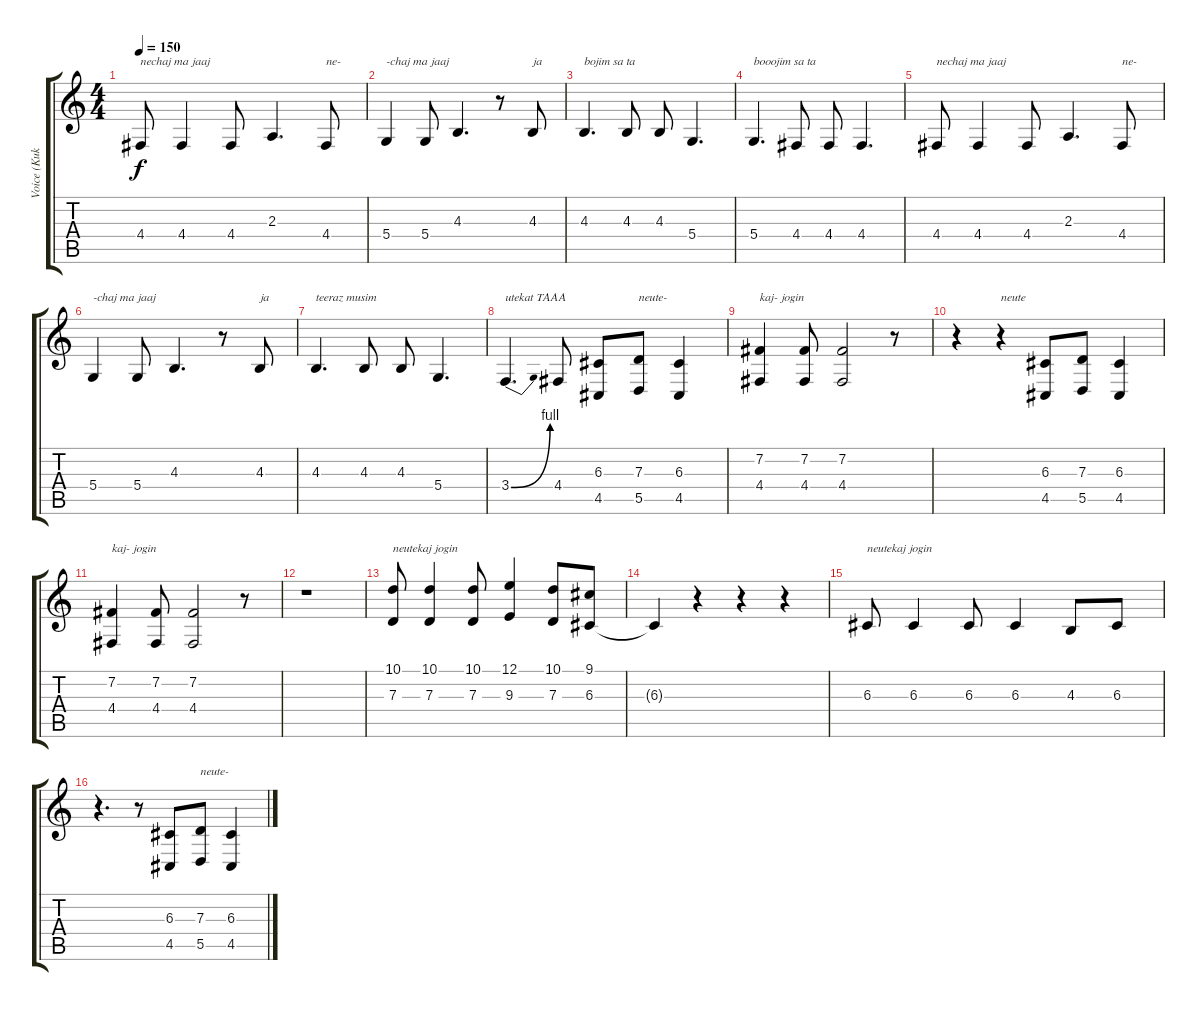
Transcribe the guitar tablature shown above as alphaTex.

\track ("Voice (Kuko)" "Voice (Kuk") {instrument lead8bassandlead}
\staff {score tabs}
\tuning (E4 B3 G3 D3 A2 E2) {hide}
\ts (4 4)
\tempo 150
\clef g2
\ks c
4.4.8{txt "nechaj ma jaaj" dy f} 4.4.4 4.4.8 2.3.4{d} 4.4.8{txt "ne-"} |
5.4.4{txt "-chaj ma jaaj"} 5.4.8 4.3.4{d} r.8 4.3.8{txt "ja"} |
4.3.4{d txt "bojim sa ta"} 4.3.8 4.3.8 5.4.4{d} |
5.4.4{d txt "booojim sa ta"} 4.4.8 4.4.8 4.4.4{d} |
4.4.8{txt "nechaj ma jaaj"} 4.4.4 4.4.8 2.3.4{d} 4.4.8{txt "ne-"} |
5.4.4{txt "-chaj ma jaaj"} 5.4.8 4.3.4{d} r.8 4.3.8{txt "ja"} |
4.3.4{d txt "teeraz musim"} 4.3.8 4.3.8 5.4.4{d} |
3.4{be (bend 0 0 60 4)}.4{d txt "utekat TAAA"} 4.4.8 (6.3 4.5).8 (7.3 5.5).8{txt "neute-"} (6.3 4.5).4 |
(7.2 4.4).4{txt "kaj- jogin"} (7.2 4.4).8 (7.2 4.4).2 r.8 |
r.4 r.4{txt "neute"} (6.3 4.5).8 (7.3 5.5).8 (6.3 4.5).4 |
(7.2 4.4).4{txt "kaj- jogin"} (7.2 4.4).8 (7.2 4.4).2 r.8 |
r.1 |
(10.1 7.3).8{txt "neutekaj jogin"} (10.1 7.3).4 (10.1 7.3).8 (12.1 9.3).4 (10.1 7.3).8 (9.1 6.3).8 |
6.3{t}.4 r.4 r.4 r.4 |
6.3.8{txt "neutekaj jogin"} 6.3.4 6.3.8 6.3.4 4.3.8 6.3.8 |
r.4{d} r.8 (6.3 4.5).8 (7.3 5.5).8{txt "neute-"} (6.3 4.5).4
